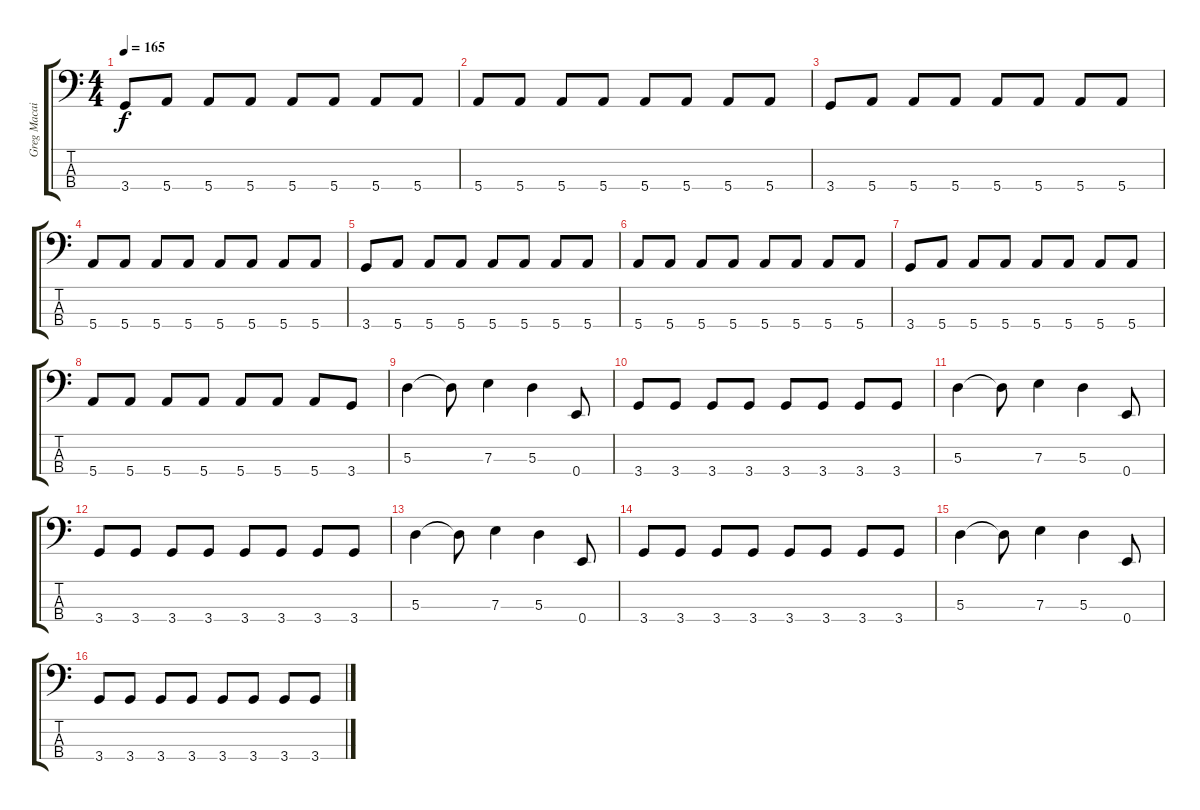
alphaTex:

\track ("Greg Macainsh" "Greg Macai") {instrument electricbasspick}
\staff {score tabs}
\tuning (G2 D2 A1 E1) {hide}
\ts (4 4)
\tempo 165
\clef f4
\ks c
3.4.8{dy f} 5.4.8 5.4.8 5.4.8 5.4.8 5.4.8 5.4.8 5.4.8 |
5.4.8 5.4.8 5.4.8 5.4.8 5.4.8 5.4.8 5.4.8 5.4.8 |
3.4.8 5.4.8 5.4.8 5.4.8 5.4.8 5.4.8 5.4.8 5.4.8 |
5.4.8 5.4.8 5.4.8 5.4.8 5.4.8 5.4.8 5.4.8 5.4.8 |
3.4.8 5.4.8 5.4.8 5.4.8 5.4.8 5.4.8 5.4.8 5.4.8 |
5.4.8 5.4.8 5.4.8 5.4.8 5.4.8 5.4.8 5.4.8 5.4.8 |
3.4.8 5.4.8 5.4.8 5.4.8 5.4.8 5.4.8 5.4.8 5.4.8 |
5.4.8 5.4.8 5.4.8 5.4.8 5.4.8 5.4.8 5.4.8 3.4.8 |
5.3.4 5.3{t}.8 7.3.4 5.3.4 0.4.8 |
3.4.8 3.4.8 3.4.8 3.4.8 3.4.8 3.4.8 3.4.8 3.4.8 |
5.3.4 5.3{t}.8 7.3.4 5.3.4 0.4.8 |
3.4.8 3.4.8 3.4.8 3.4.8 3.4.8 3.4.8 3.4.8 3.4.8 |
5.3.4 5.3{t}.8 7.3.4 5.3.4 0.4.8 |
3.4.8 3.4.8 3.4.8 3.4.8 3.4.8 3.4.8 3.4.8 3.4.8 |
5.3.4 5.3{t}.8 7.3.4 5.3.4 0.4.8 |
3.4.8 3.4.8 3.4.8 3.4.8 3.4.8 3.4.8 3.4.8 3.4.8
